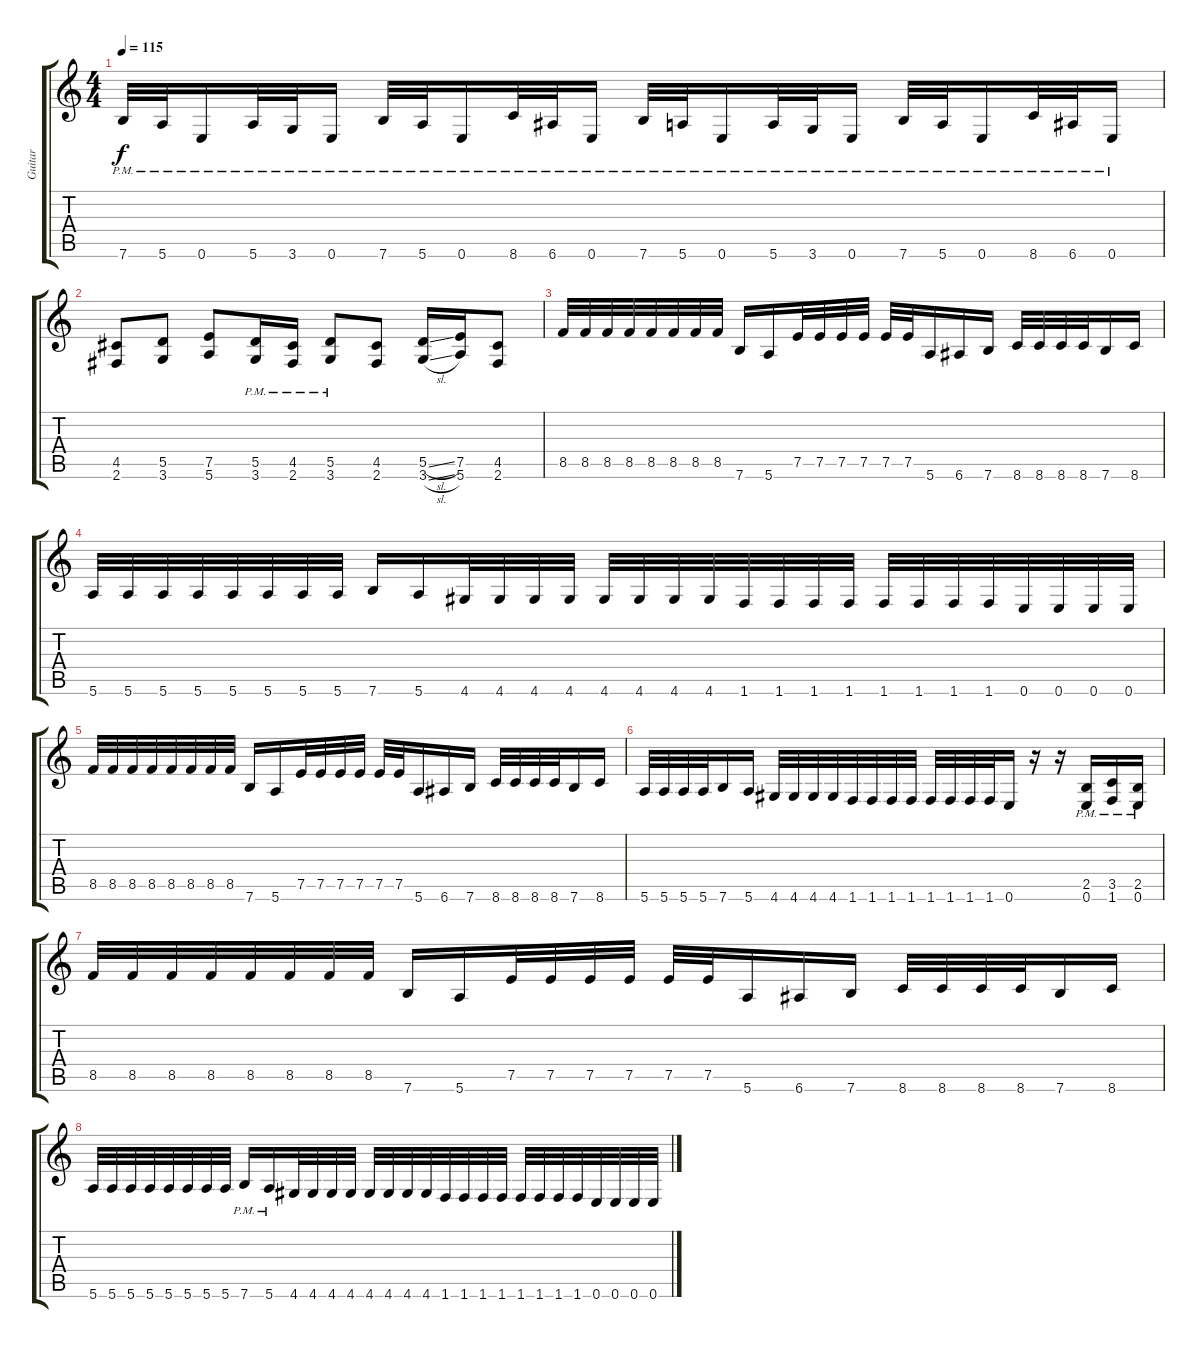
\track ("Guitar" "Guitar") {instrument distortionguitar}
\staff {score tabs}
\tuning (E4 B3 G3 D3 A2 E2) {hide}
\ts (4 4)
\tempo 115
\clef g2
\ks c
7.6{pm}.32{dy f} 5.6{pm}.32 0.6{pm}.16 5.6{pm}.32 3.6{pm}.32 0.6{pm}.16 7.6{pm}.32 5.6{pm}.32 0.6{pm}.16 8.6{pm}.32 6.6{pm}.32 0.6{pm}.16 7.6{pm}.32 5.6{pm}.32 0.6{pm}.16 5.6{pm}.32 3.6{pm}.32 0.6{pm}.16 7.6{pm}.32 5.6{pm}.32 0.6{pm}.16 8.6{pm}.32 6.6{pm}.32 0.6{pm}.16 |
(4.5 2.6).8 (5.5 3.6).8 (7.5 5.6).8 (5.5{pm} 3.6{pm}).16 (4.5{pm} 2.6{pm}).16 (5.5{pm} 3.6{pm}).8 (4.5 2.6).8 (5.5{sl} 3.6{sl}).16 (7.5 5.6).16 (4.5 2.6).8 |
8.5.32 8.5.32 8.5.32 8.5.32 8.5.32 8.5.32 8.5.32 8.5.32 7.6.16 5.6.16 7.5.32 7.5.32 7.5.32 7.5.32 7.5.32 7.5.32 5.6.16 6.6.16 7.6.16 8.6.32 8.6.32 8.6.32 8.6.32 7.6.16 8.6.16 |
5.6.32 5.6.32 5.6.32 5.6.32 5.6.32 5.6.32 5.6.32 5.6.32 7.6.16 5.6.16 4.6.32 4.6.32 4.6.32 4.6.32 4.6.32 4.6.32 4.6.32 4.6.32 1.6.32 1.6.32 1.6.32 1.6.32 1.6.32 1.6.32 1.6.32 1.6.32 0.6.32 0.6.32 0.6.32 0.6.32 |
8.5.32 8.5.32 8.5.32 8.5.32 8.5.32 8.5.32 8.5.32 8.5.32 7.6.16 5.6.16 7.5.32 7.5.32 7.5.32 7.5.32 7.5.32 7.5.32 5.6.16 6.6.16 7.6.16 8.6.32 8.6.32 8.6.32 8.6.32 7.6.16 8.6.16 |
5.6.32 5.6.32 5.6.32 5.6.32 7.6.16 5.6.16 4.6.32 4.6.32 4.6.32 4.6.32 1.6.32 1.6.32 1.6.32 1.6.32 1.6.32 1.6.32 1.6.32 1.6.32 0.6.16 r.16 r.16 (2.5{pm} 0.6{pm}).16 (3.5{pm} 1.6{pm}).16 (2.5{pm} 0.6{pm}).16 |
8.5.32 8.5.32 8.5.32 8.5.32 8.5.32 8.5.32 8.5.32 8.5.32 7.6.16 5.6.16 7.5.32 7.5.32 7.5.32 7.5.32 7.5.32 7.5.32 5.6.16 6.6.16 7.6.16 8.6.32 8.6.32 8.6.32 8.6.32 7.6.16 8.6.16 |
5.6.32 5.6.32 5.6.32 5.6.32 5.6.32 5.6.32 5.6.32 5.6.32 7.6{pm}.16 5.6{pm}.16 4.6.32 4.6.32 4.6.32 4.6.32 4.6.32 4.6.32 4.6.32 4.6.32 1.6.32 1.6.32 1.6.32 1.6.32 1.6.32 1.6.32 1.6.32 1.6.32 0.6.32 0.6.32 0.6.32 0.6.32
